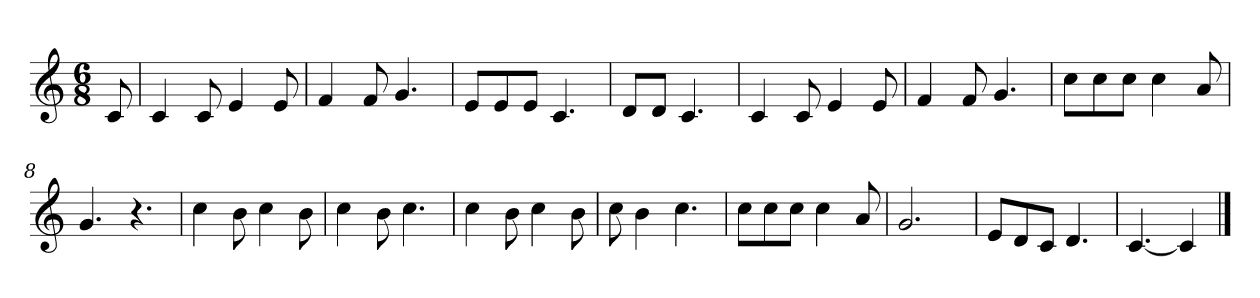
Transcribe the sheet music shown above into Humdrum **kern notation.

**kern
*part1
*staff1
*clefG2
*k[]
*C:
*M6/8
=
8c
=1
4c
8c
4e
8e
=2
4f
8f
4.g
=3
8e/L
8e/
8e/J
4.c
=4
8d/L
8d/J
4.c
=5
4c
8c
4e
8e
=6
4f
8f
4.g
=7
8cc\L
8cc\
8cc\J
4cc
8a
=8
4.g
4.r
=9
4cc
8b
4cc
8b
=10
4cc
8b
4.cc
=11
4cc
8b
4cc
8b
=12
8cc
4b
4.cc
=13
8cc\L
8cc\
8cc\J
4cc
8a
=14
2.g
=15
8e/L
8d/
8c/J
4.d
=16
[4.c
4c]
==
*-
